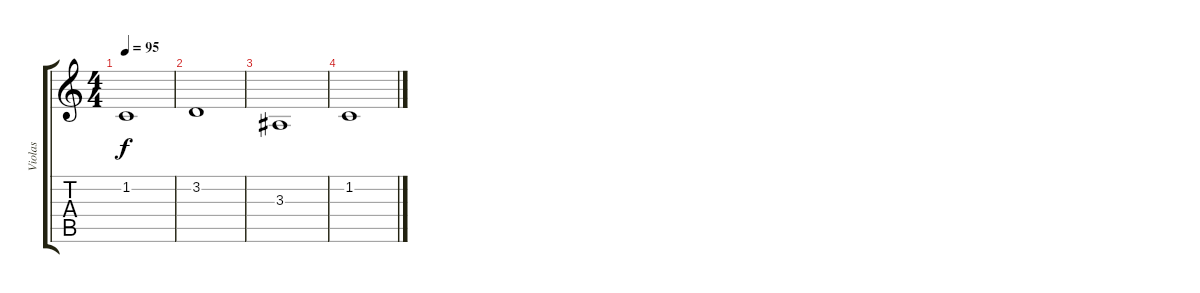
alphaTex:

\track ("Violas" "Violas") {instrument viola}
\staff {score tabs}
\tuning (E4 B3 G3 D3 A2 E2) {hide}
\ts (4 4)
\tempo 95
\clef g2
\ks c
1.2.1{dy f} |
3.2.1 |
3.3.1 |
1.2.1
